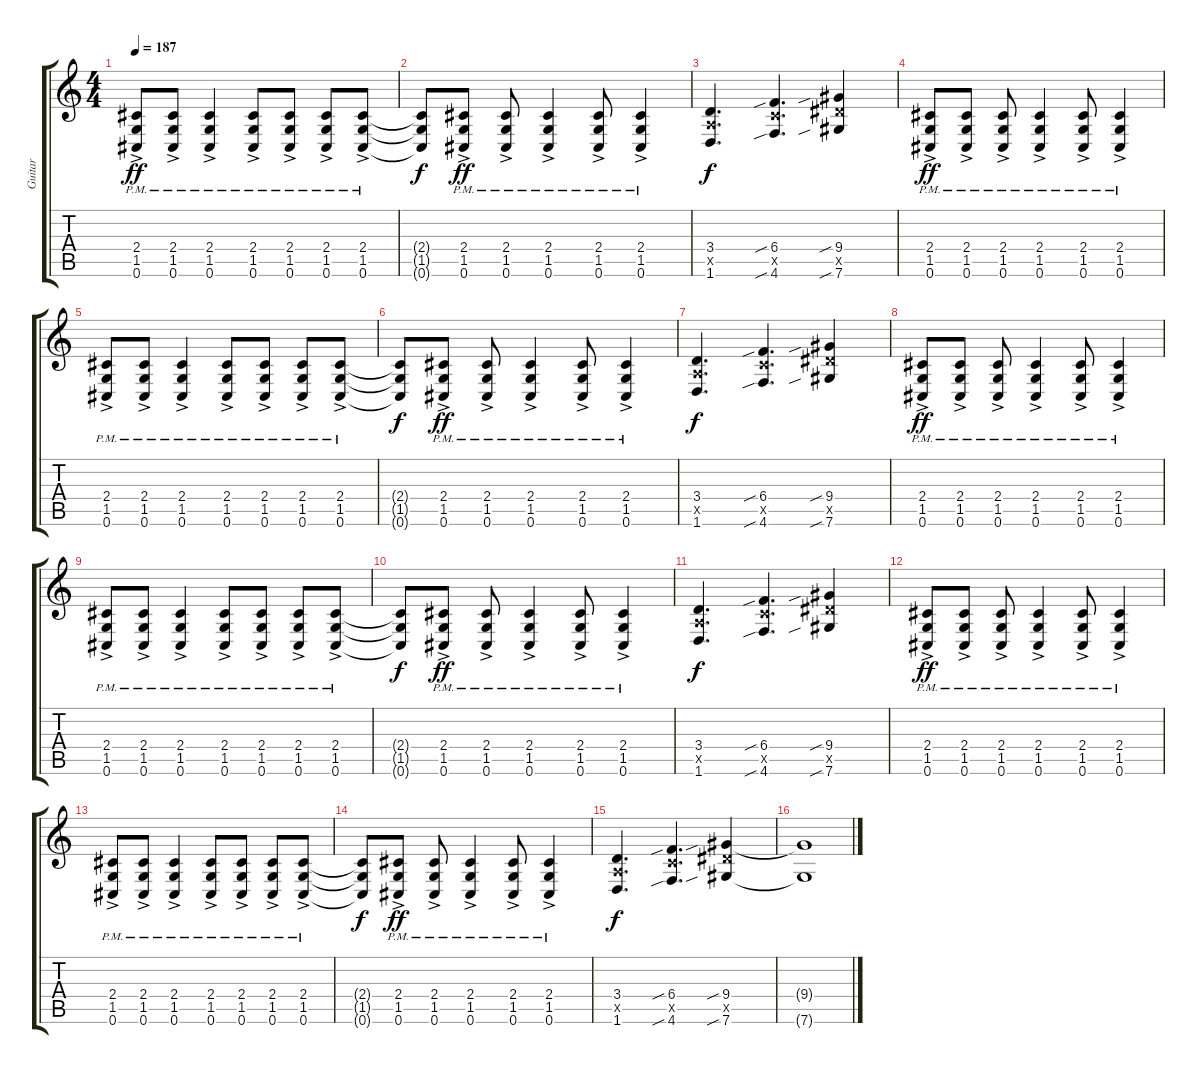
\track ("Guitar" "Guitar") {instrument distortionguitar}
\staff {score tabs}
\tuning (Db4 Ab3 E3 B2 Gb2 Db2) {hide}
\ts (4 4)
\tempo 187
\clef g2
\ks c
(2.4{ac pm} 1.5{ac pm} 0.6{ac pm}).8{dy ff} (2.4{ac pm} 1.5{ac pm} 0.6{ac pm}).8 (2.4{ac pm} 1.5{ac pm} 0.6{ac pm}).4 (2.4{ac pm} 1.5{ac pm} 0.6{ac pm}).8 (2.4{ac pm} 1.5{ac pm} 0.6{ac pm}).8 (2.4{ac pm} 1.5{ac pm} 0.6{ac pm}).8 (2.4{ac pm} 1.5{ac pm} 0.6{ac pm}).8 |
(2.4{t} 1.5{t} 0.6{t}).8{dy f} (2.4{ac pm} 1.5{ac pm} 0.6{ac pm}).8{dy ff} (2.4{ac pm} 1.5{ac pm} 0.6{ac pm}).8 (2.4{ac pm} 1.5{ac pm} 0.6{ac pm}).4 (2.4{ac pm} 1.5{ac pm} 0.6{ac pm}).8 (2.4{ac pm} 1.5{ac pm} 0.6{ac pm}).4 |
(3.4 3.5{x} 1.6).4{d dy f} (6.4{sib} 6.5{x} 4.6{sib}).4{d} (9.4{sib} 9.5{x} 7.6{sib}).4 |
(2.4{ac pm} 1.5{ac pm} 0.6{ac pm}).8{dy ff} (2.4{ac pm} 1.5{ac pm} 0.6{ac pm}).8 (2.4{ac pm} 1.5{ac pm} 0.6{ac pm}).8 (2.4{ac pm} 1.5{ac pm} 0.6{ac pm}).4 (2.4{ac pm} 1.5{ac pm} 0.6{ac pm}).8 (2.4{ac pm} 1.5{ac pm} 0.6{ac pm}).4 |
(2.4{ac pm} 1.5{ac pm} 0.6{ac pm}).8 (2.4{ac pm} 1.5{ac pm} 0.6{ac pm}).8 (2.4{ac pm} 1.5{ac pm} 0.6{ac pm}).4 (2.4{ac pm} 1.5{ac pm} 0.6{ac pm}).8 (2.4{ac pm} 1.5{ac pm} 0.6{ac pm}).8 (2.4{ac pm} 1.5{ac pm} 0.6{ac pm}).8 (2.4{ac pm} 1.5{ac pm} 0.6{ac pm}).8 |
(2.4{t} 1.5{t} 0.6{t}).8{dy f} (2.4{ac pm} 1.5{ac pm} 0.6{ac pm}).8{dy ff} (2.4{ac pm} 1.5{ac pm} 0.6{ac pm}).8 (2.4{ac pm} 1.5{ac pm} 0.6{ac pm}).4 (2.4{ac pm} 1.5{ac pm} 0.6{ac pm}).8 (2.4{ac pm} 1.5{ac pm} 0.6{ac pm}).4 |
(3.4 3.5{x} 1.6).4{d dy f} (6.4{sib} 6.5{x} 4.6{sib}).4{d} (9.4{sib} 9.5{x} 7.6{sib}).4 |
(2.4{ac pm} 1.5{ac pm} 0.6{ac pm}).8{dy ff} (2.4{ac pm} 1.5{ac pm} 0.6{ac pm}).8 (2.4{ac pm} 1.5{ac pm} 0.6{ac pm}).8 (2.4{ac pm} 1.5{ac pm} 0.6{ac pm}).4 (2.4{ac pm} 1.5{ac pm} 0.6{ac pm}).8 (2.4{ac pm} 1.5{ac pm} 0.6{ac pm}).4 |
(2.4{ac pm} 1.5{ac pm} 0.6{ac pm}).8 (2.4{ac pm} 1.5{ac pm} 0.6{ac pm}).8 (2.4{ac pm} 1.5{ac pm} 0.6{ac pm}).4 (2.4{ac pm} 1.5{ac pm} 0.6{ac pm}).8 (2.4{ac pm} 1.5{ac pm} 0.6{ac pm}).8 (2.4{ac pm} 1.5{ac pm} 0.6{ac pm}).8 (2.4{ac pm} 1.5{ac pm} 0.6{ac pm}).8 |
(2.4{t} 1.5{t} 0.6{t}).8{dy f} (2.4{ac pm} 1.5{ac pm} 0.6{ac pm}).8{dy ff} (2.4{ac pm} 1.5{ac pm} 0.6{ac pm}).8 (2.4{ac pm} 1.5{ac pm} 0.6{ac pm}).4 (2.4{ac pm} 1.5{ac pm} 0.6{ac pm}).8 (2.4{ac pm} 1.5{ac pm} 0.6{ac pm}).4 |
(3.4 3.5{x} 1.6).4{d dy f} (6.4{sib} 6.5{x} 4.6{sib}).4{d} (9.4{sib} 9.5{x} 7.6{sib}).4 |
(2.4{ac pm} 1.5{ac pm} 0.6{ac pm}).8{dy ff} (2.4{ac pm} 1.5{ac pm} 0.6{ac pm}).8 (2.4{ac pm} 1.5{ac pm} 0.6{ac pm}).8 (2.4{ac pm} 1.5{ac pm} 0.6{ac pm}).4 (2.4{ac pm} 1.5{ac pm} 0.6{ac pm}).8 (2.4{ac pm} 1.5{ac pm} 0.6{ac pm}).4 |
(2.4{ac pm} 1.5{ac pm} 0.6{ac pm}).8 (2.4{ac pm} 1.5{ac pm} 0.6{ac pm}).8 (2.4{ac pm} 1.5{ac pm} 0.6{ac pm}).4 (2.4{ac pm} 1.5{ac pm} 0.6{ac pm}).8 (2.4{ac pm} 1.5{ac pm} 0.6{ac pm}).8 (2.4{ac pm} 1.5{ac pm} 0.6{ac pm}).8 (2.4{ac pm} 1.5{ac pm} 0.6{ac pm}).8 |
(2.4{t} 1.5{t} 0.6{t}).8{dy f} (2.4{ac pm} 1.5{ac pm} 0.6{ac pm}).8{dy ff} (2.4{ac pm} 1.5{ac pm} 0.6{ac pm}).8 (2.4{ac pm} 1.5{ac pm} 0.6{ac pm}).4 (2.4{ac pm} 1.5{ac pm} 0.6{ac pm}).8 (2.4{ac pm} 1.5{ac pm} 0.6{ac pm}).4 |
(3.4 3.5{x} 1.6).4{d dy f} (6.4{sib} 6.5{x} 4.6{sib}).4{d} (9.4{sib} 9.5{x} 7.6{sib}).4 |
(9.4{t} 7.6{t}).1
